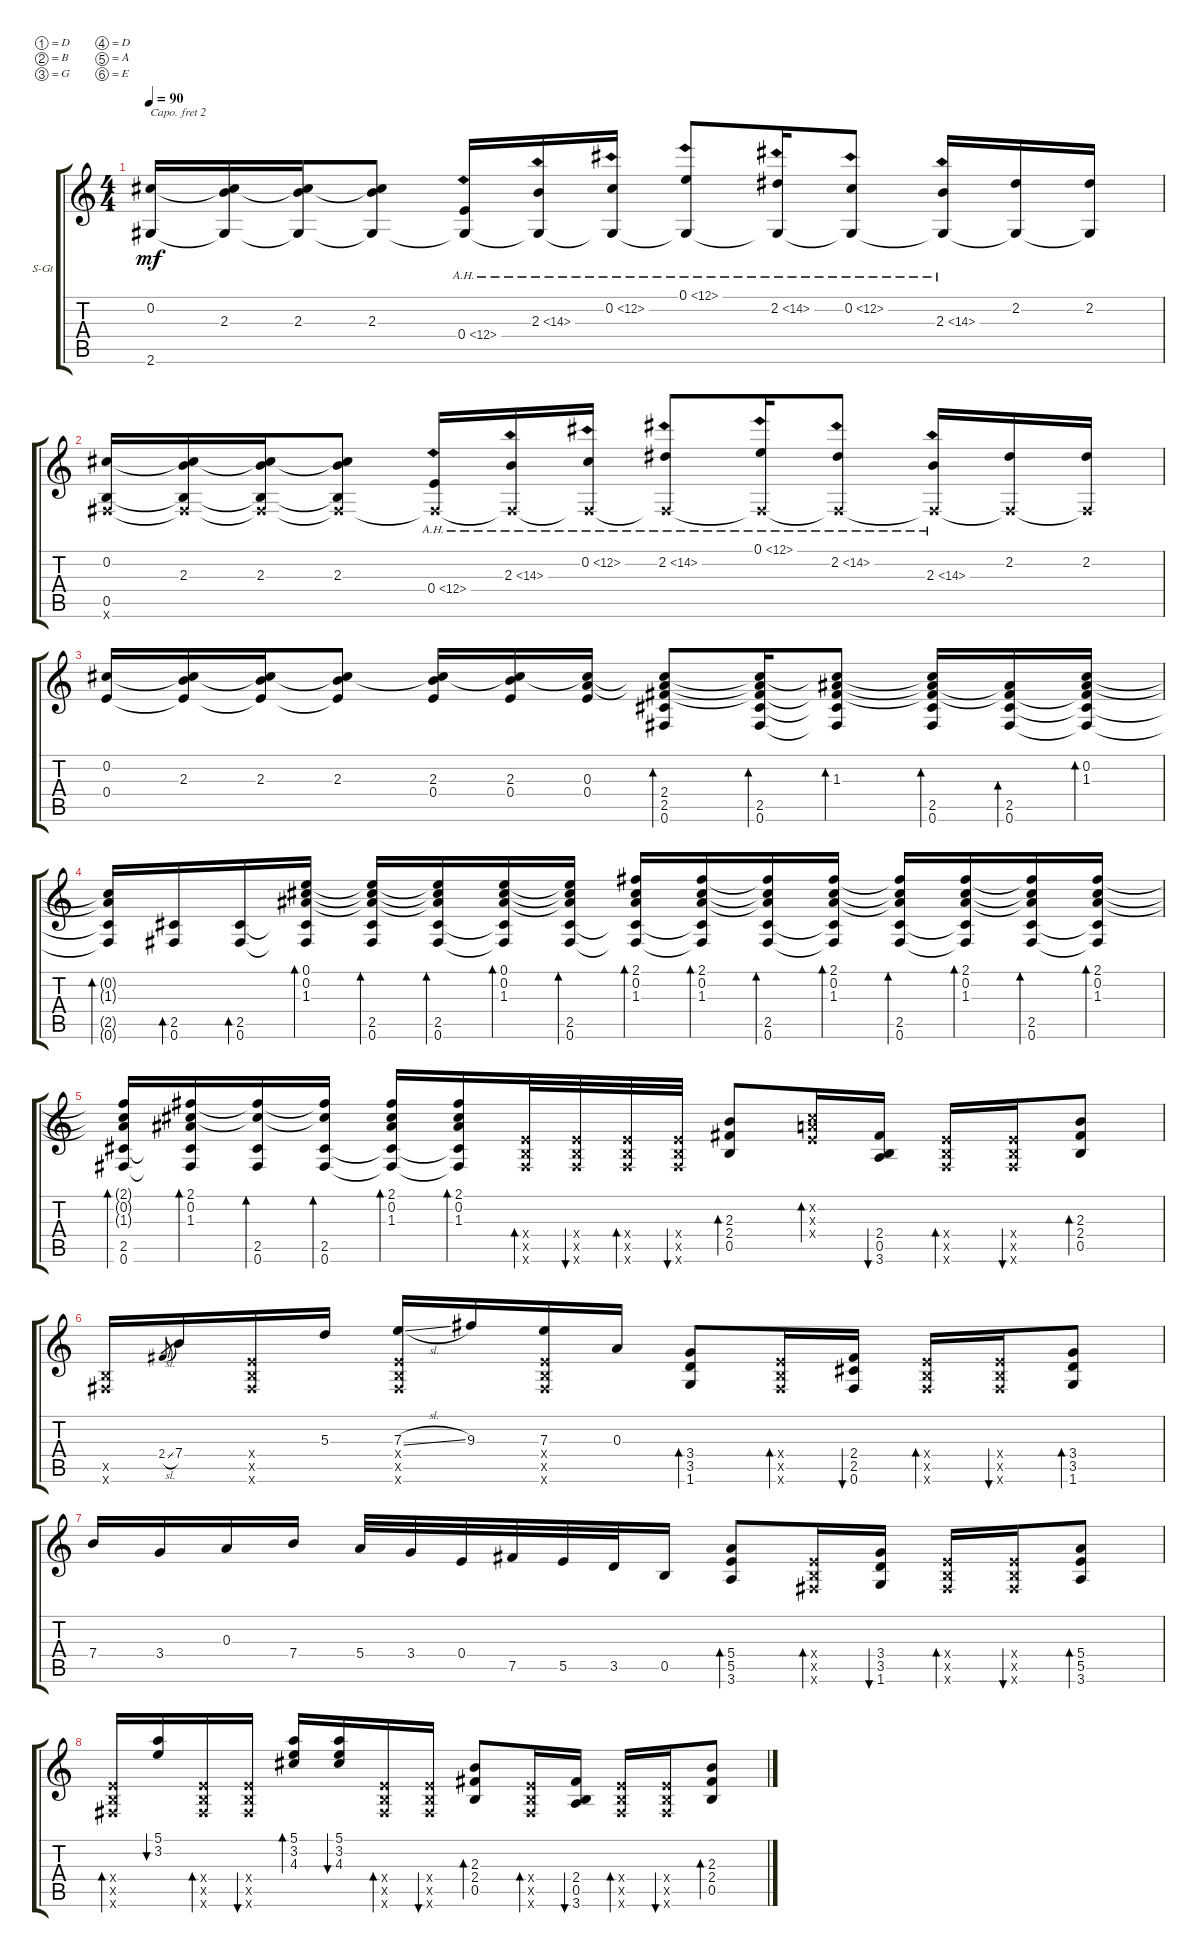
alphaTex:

\defaultSystemsLayout 4
\bracketExtendMode groupsimilarinstruments
\firstSystemTrackNameOrientation horizontal
\otherSystemsTrackNameOrientation horizontal
\track ("Steel Guitar" "S-Gt") {instrument acousticguitarsteel}
\staff {score tabs}
\capo 2
\tuning (D4 B3 G3 D3 A2 E2)
\ts (4 4)
\tempo 90
\clef g2
\ks c
(0.2 2.6).16{dy mf} (2.3 0.2{t} 2.6{t}).16 (2.3 0.2{t} 2.6{t}).16 (2.3 0.2{t} 2.6{t}).8 (0.4{ah 12} 2.6{t}).16 (2.3{ah 12} 2.6{t}).16 (0.2{ah 12} 2.6{t}).16 (2.6{t} 0.1{ah 12}).8 (2.6{t} 2.2{ah 12}).16 (0.2{ah 12} 2.6{t}).8 (2.6{t} 2.3{ah 12}).16 (2.2 2.6{t}).16 (2.2 2.6{t}).16 |
(0.2 0.5 0.6{x}).16 (2.3 0.2{t} 0.5{t} 0.6{x t}).16 (2.3 0.2{t} 0.5{t} 0.6{x t}).16 (2.3 0.2{t} 0.5{t} 0.6{x t}).8 (0.4{ah 12} 0.6{x t}).16 (2.3{ah 12} 0.6{x t}).16 (0.2{ah 12} 0.6{x t}).16 (2.2{ah 12} 0.6{x t}).8 (0.1{ah 12} 0.6{x t}).16 (2.2{ah 12} 0.6{x t}).8 (2.3{ah 12} 0.6{x t}).16 (2.2 0.6{x t}).16 (2.2 0.6{x t}).16 |
(0.2 0.4).16 (2.3 0.2{t} 0.4{t}).16 (2.3 0.2{t} 0.4{t}).16 (2.3 0.2{t} 0.4{t}).8 (2.3 0.4 0.2{t}).16 (2.3 0.4 0.2{t}).16 (0.3 0.4 0.2{t}).16 (2.4 2.5 0.6 0.2{t} 0.3{t}).8{bd 30} (0.6 2.5 0.2{t} 0.3{t} 2.4{t}).16{bd 30} (1.3 0.2{t} 2.4{t} 2.5{t} 0.6{t}).8{bd 30} (2.5 0.6 0.2{t} 2.4{t} 1.3{t}).16{bd 30} (2.5 0.6 2.4{t} 1.3{t}).16{bd 30} (0.2 1.3 2.4{t} 0.6{t} 2.5{t}).16{bd 30} |
(1.3{t} 0.2{t} 0.6{t} 2.5{t}).16{bd 30} (2.5 0.6).16{bd 30} (2.5 0.6).16{bd 30} (1.3 0.2 0.1 2.5{t} 0.6{t}).16{bd 30} (2.5 0.6 0.1{t} 0.2{t} 1.3{t}).16{bd 30} (2.5 0.6 0.1{t} 0.2{t} 1.3{t}).16{bd 30} (0.1 0.2 1.3 2.5{t} 0.6{t}).16{bd 30} (2.5 0.6 0.1{t} 0.2{t} 1.3{t}).16{bd 30} (2.1 0.2 1.3 2.5{t} 0.6{t}).16{bd 30} (2.1 0.2 1.3 2.5{t} 0.6{t}).16{bd 30} (2.5 0.6 1.3{t} 0.2{t} 2.1{t}).16{bd 30} (2.1 0.2 1.3 2.5{t} 0.6{t}).16{bd 30} (2.5 0.6 1.3{t} 0.2{t} 2.1{t}).16{bd 30} (2.1 0.2 1.3 0.6{t} 2.5{t}).16{bd 30} (2.5 0.6 1.3{t} 0.2{t} 2.1{t}).16{bd 30} (2.1 0.2 1.3 0.6{t} 2.5{t}).16{bd 30} |
(2.5 0.6 1.3{t} 0.2{t} 2.1{t}).16{bd 30} (2.1 1.3 0.2 0.6{t} 2.5{t}).16{bd 30} (2.5 0.6 0.2{t} 2.1{t}).16{bd 30} (2.5 0.6 0.2{t} 2.1{t}).16{bd 30} (2.1 0.2 1.3 2.5{t} 0.6{t}).16{bd 30} (2.1 0.2 1.3 2.5{t} 0.6{t}).16{bd 30} (0.5{x} 0.4{x} 0.6{x}).32{bd 30} (0.5{x} 0.4{x} 0.6{x}).32{bu 30} (0.5{x} 0.4{x} 0.6{x}).32{bd 30} (0.5{x} 0.4{x} 0.6{x}).32{bu 30} (2.3 2.4 0.5).8{bd 30} (0.4{x} 0.3{x} 0.2{x}).16{bd 30} (3.6 0.5 2.4).16{bu 30} (0.4{x} 0.5{x} 0.6{x}).16{bd 30} (0.4{x} 0.5{x} 0.6{x}).16{bu 30} (2.3 2.4 0.5).8{bd 30} |
(0.6{x} 0.5{x}).16 2.4{sl}.8{gr} 7.4.16 (0.5{x} 0.4{x} 0.6{x}).16 5.3.16 (0.5{x} 7.3{sl} 0.4{x} 0.6{x}).16 9.3.16 (7.3 0.4{x} 0.5{x} 0.6{x}).16 0.3.16 (1.6 3.5 3.4).8{bd 30} (0.4{x} 0.5{x} 0.6{x}).16{bd 30} (2.4 2.5 0.6).16{bu 30} (0.4{x} 0.5{x} 0.6{x}).16{bd 30} (0.6{x} 0.5{x} 0.4{x}).16{bu 30} (3.4 3.5 1.6).8{bd 30} |
7.4.16 3.4.16 0.3.16 7.4.16 5.4.32 3.4.32 0.4.32 7.5.32 5.5.32 3.5.32 0.5.16 (3.6 5.5 5.4).8{bd 30} (0.4{x} 0.5{x} 0.6{x}).16{bd 30} (3.4 3.5 1.6).16{bu 30} (0.4{x} 0.5{x} 0.6{x}).16{bd 30} (0.6{x} 0.5{x} 0.4{x}).16{bu 30} (5.4 5.5 3.6).8{bd 30} |
(0.4{x} 0.6{x} 0.5{x}).16{bd 30} (5.1 3.2).16{bu 30} (0.4{x} 0.5{x} 0.6{x}).16{bd 30} (0.5{x} 0.4{x} 0.6{x}).16{bu 30} (5.1 3.2 4.3).16{bd 30} (5.1 3.2 4.3).16{bu 30} (0.4{x} 0.5{x} 0.6{x}).16{bd 30} (0.4{x} 0.5{x} 0.6{x}).16{bu 30} (0.5 2.4 2.3).8{bd 30} (0.4{x} 0.5{x} 0.6{x}).16{bd 30} (2.4 0.5 3.6).16{bu 30} (0.4{x} 0.5{x} 0.6{x}).16{bd 30} (0.6{x} 0.5{x} 0.4{x}).16{bu 30} (2.4 0.5 2.3).8{bd 30}
